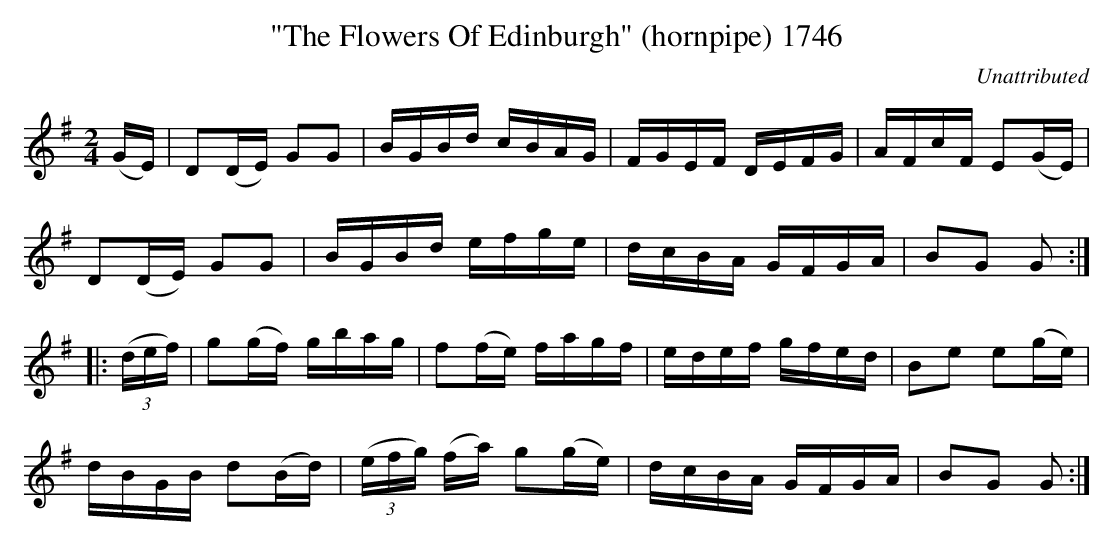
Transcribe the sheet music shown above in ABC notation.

X:1
T:"The Flowers Of Edinburgh" (hornpipe) 1746
C:Unattributed
BRENNAN July 2003 (HTTP://WWW.SOSYOURMOM.COM)
M:2/4
L:1/16
K:G
(GE)|D2(DE) G2G2|BGBd cBAG|FGEF DEFG|AFcF E2(GE)|
D2(DE) G2G2|BGBd efge|dcBA GFGA|B2G2 G2:|
|: (3(def)|g2(gf) gbag|f2(fe) fagf|edef gfed|B2e2 e2(ge)|
dBGB d2(Bd)| (3(efg) (fa) g2(ge)|dcBA GFGA|B2G2 G2:|
